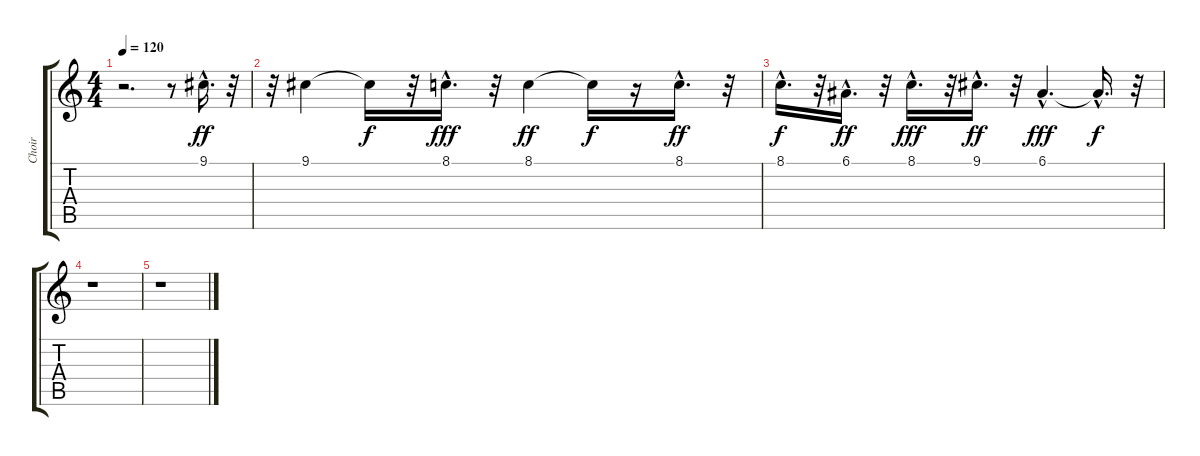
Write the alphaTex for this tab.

\track ("Choir" "Choir") {instrument pad4choir}
\staff {score tabs}
\tuning (E4 B3 G3 D3 A2 E2) {hide}
\ts (4 4)
\tempo 120
\clef g2
\ks c
r.2{d dy f} r.8 9.1{hac}.16{d dy ff} r.32 |
r.32 9.1.4 9.1{t}.16{dy f} r.32 8.1{hac}.16{d dy fff} r.32 8.1.4{dy ff} 8.1{t}.16{dy f} r.16 8.1{hac}.16{d dy ff} r.32 |
8.1{hac}.16{d dy f} r.32 6.1{hac}.16{d dy ff} r.32 8.1{hac}.16{d dy fff} r.32 9.1{hac}.16{d dy ff} r.32 6.1{hac}.4{d dy fff} 6.1{hac t}.16{d dy f} r.32 |
r.1 |
r.1
